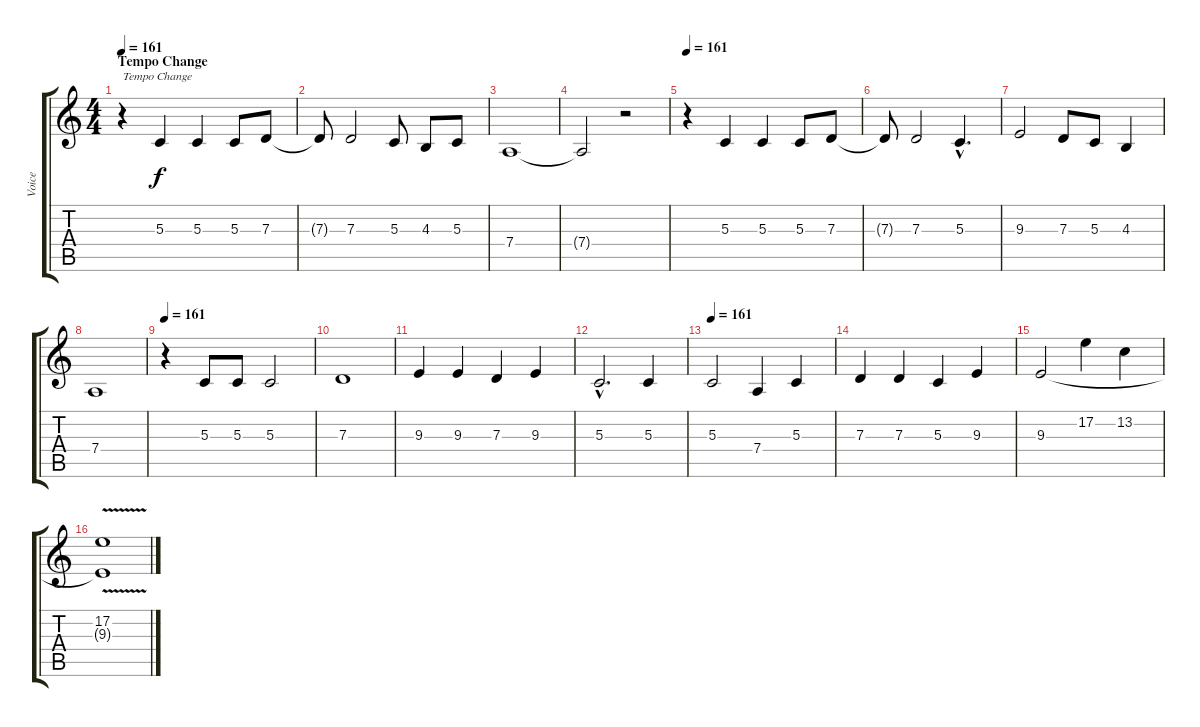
\track ("Voice" "Voice") {instrument lead2sawtooth}
\staff {score tabs}
\tuning (E4 B3 G3 D3 A2 E2) {hide}
\ts (4 4)
\section ("" "Tempo Change")
\tempo 161
\clef g2
\ks c
r.4{txt "Tempo Change" dy f} 5.3.4 5.3.4 5.3.8 7.3.8 |
7.3{t}.8 7.3.2 5.3.8 4.3.8 5.3.8 |
7.4.1 |
7.4{t}.2 r.2 |
\tempo 161
r.4 5.3.4 5.3.4 5.3.8 7.3.8 |
7.3{t}.8 7.3.2 5.3{hac}.4{d} |
9.3.2 7.3.8 5.3.8 4.3.4 |
7.4.1 |
\tempo 161
r.4 5.3.8 5.3.8 5.3.2 |
7.3.1 |
9.3.4 9.3.4 7.3.4 9.3.4 |
5.3{hac}.2{d} 5.3.4 |
\tempo 161
5.3.2 7.4.4 5.3.4 |
7.3.4 7.3.4 5.3.4 9.3.4 |
9.3.2 17.2.4 13.2.4 |
(17.2{v} 9.3{t}).1
